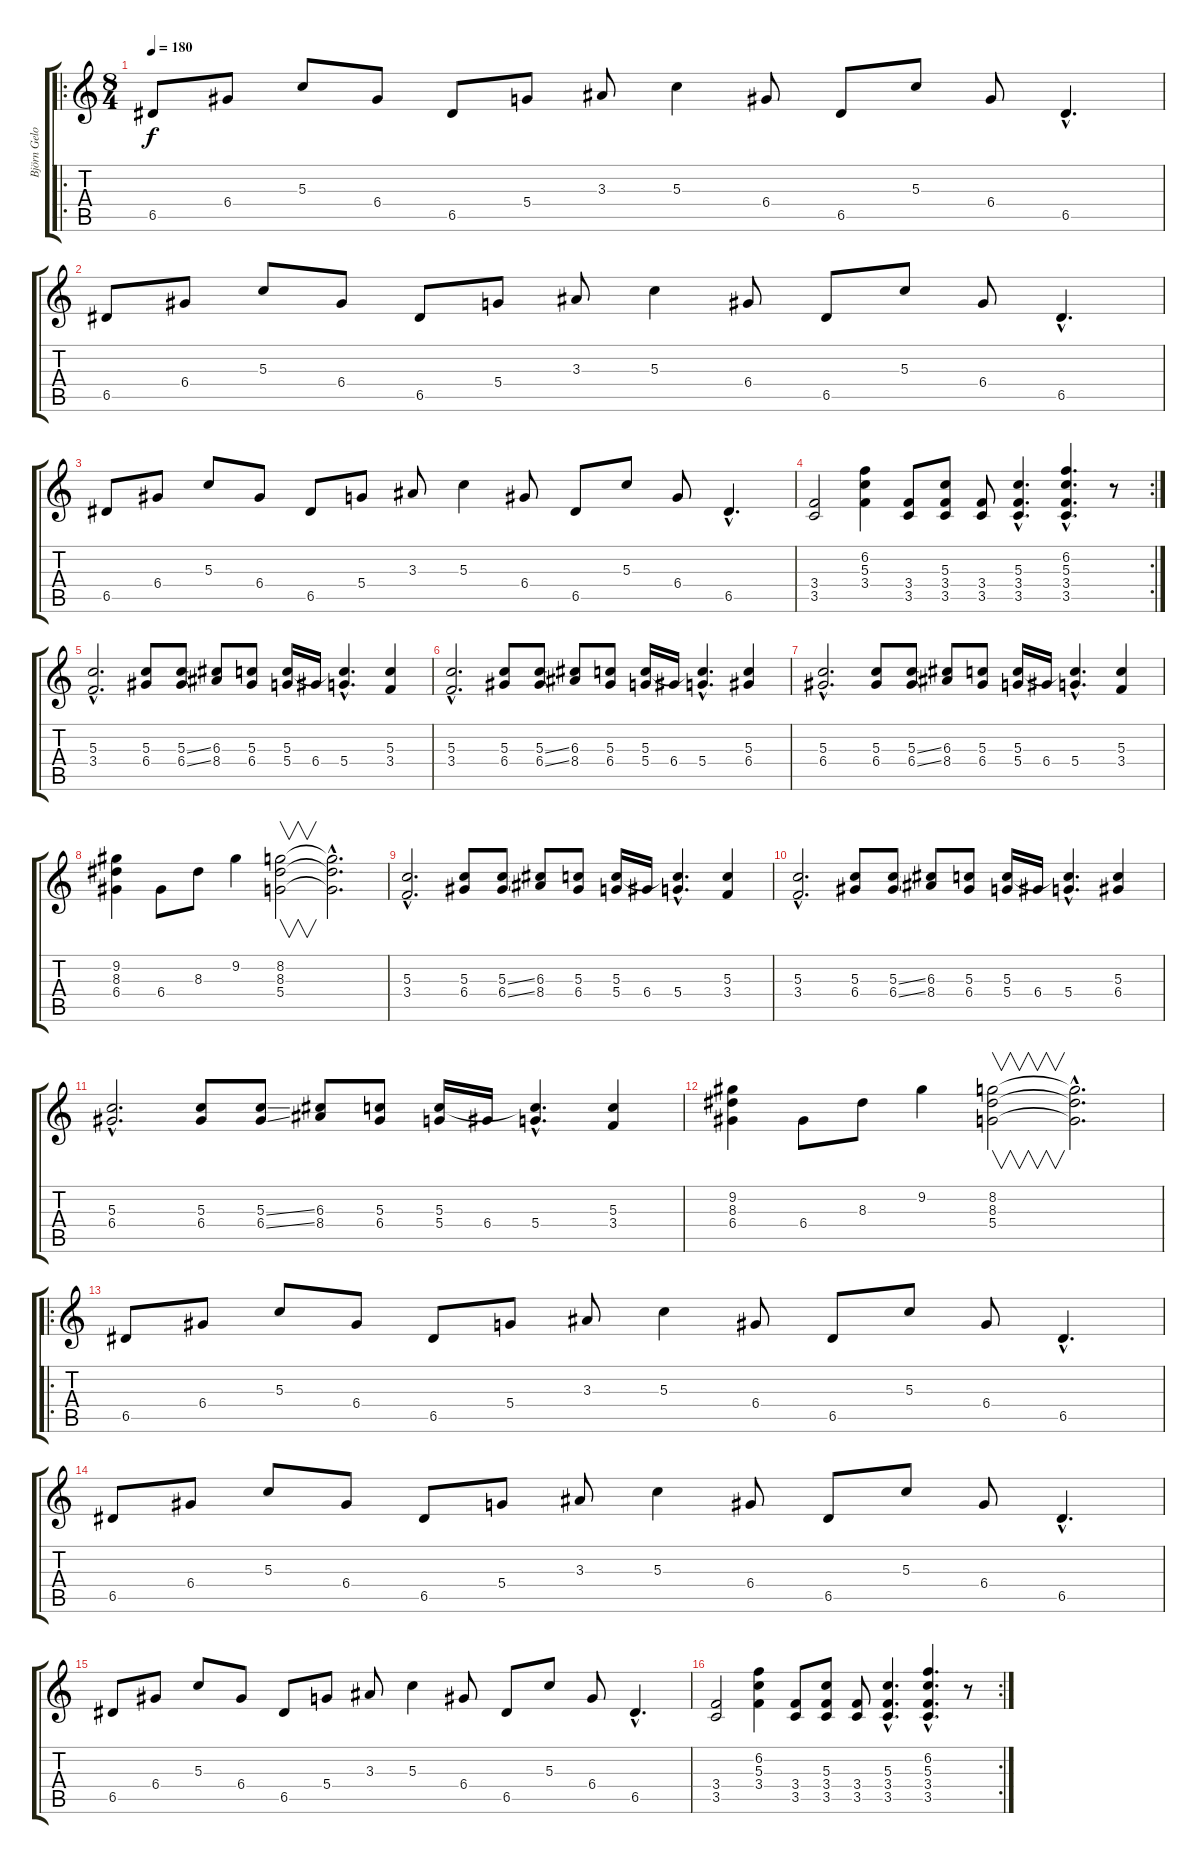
\track ("Björn Gelotte" "Björn Gelo") {instrument acousticguitarnylon}
\staff {score tabs}
\tuning (E4 B3 G3 D3 A2 E2) {hide}
\ro
\ts (8 4)
\tempo 180
\clef g2
\ks c
6.5.8{dy f} 6.4.8 5.3.8 6.4.8 6.5.8 5.4.8 3.3.8 5.3.4 6.4.8 6.5.8 5.3.8 6.4.8 6.5{hac}.4{d} |
6.5.8 6.4.8 5.3.8 6.4.8 6.5.8 5.4.8 3.3.8 5.3.4 6.4.8 6.5.8 5.3.8 6.4.8 6.5{hac}.4{d} |
6.5.8 6.4.8 5.3.8 6.4.8 6.5.8 5.4.8 3.3.8 5.3.4 6.4.8 6.5.8 5.3.8 6.4.8 6.5{hac}.4{d} |
\rc 2
(3.4 3.5).2 (6.2 5.3 3.4).4 (3.4 3.5).8 (5.3 3.4 3.5).8 (3.4 3.5).8 (5.3{hac} 3.4{hac} 3.5{hac}).4{d} (6.2{hac} 5.3{hac} 3.4{hac} 3.5{hac}).4{d} r.8 |
(5.3{hac} 3.4{hac}).2{d} (5.3 6.4).8 (5.3{ss} 6.4{ss}).8 (6.3 8.4).8 (5.3 6.4).8 (5.3 5.4).16 6.4.16 (5.3{hac t} 5.4{hac}).4{d} (5.3 3.4).4 |
(5.3{hac} 3.4{hac}).2{d} (5.3 6.4).8 (5.3{ss} 6.4{ss}).8 (6.3 8.4).8 (5.3 6.4).8 (5.3 5.4).16 6.4.16 (5.3{hac t} 5.4{hac}).4{d} (5.3 6.4).4 |
(5.3{hac} 6.4{hac}).2{d} (5.3 6.4).8 (5.3{ss} 6.4{ss}).8 (6.3 8.4).8 (5.3 6.4).8 (5.3 5.4).16 6.4.16 (5.3{hac t} 5.4{hac}).4{d} (5.3 3.4).4 |
(9.2 8.3 6.4).4 6.4.8 8.3.8 9.2.4 (8.2 8.3 5.4).2{v} (8.2{hac t} 8.3{hac t} 5.4{hac t}).2{d} |
(5.3{hac} 3.4{hac}).2{d} (5.3 6.4).8 (5.3{ss} 6.4{ss}).8 (6.3 8.4).8 (5.3 6.4).8 (5.3 5.4).16 6.4.16 (5.3{hac t} 5.4{hac}).4{d} (5.3 3.4).4 |
(5.3{hac} 3.4{hac}).2{d} (5.3 6.4).8 (5.3{ss} 6.4{ss}).8 (6.3 8.4).8 (5.3 6.4).8 (5.3 5.4).16 6.4.16 (5.3{hac t} 5.4{hac}).4{d} (5.3 6.4).4 |
(5.3{hac} 6.4{hac}).2{d} (5.3 6.4).8 (5.3{ss} 6.4{ss}).8 (6.3 8.4).8 (5.3 6.4).8 (5.3 5.4).16 6.4.16 (5.3{hac t} 5.4{hac}).4{d} (5.3 3.4).4 |
(9.2 8.3 6.4).4 6.4.8 8.3.8 9.2.4 (8.2 8.3 5.4).2{v} (8.2{hac t} 8.3{hac t} 5.4{hac t}).2{d} |
\ro
6.5.8 6.4.8 5.3.8 6.4.8 6.5.8 5.4.8 3.3.8 5.3.4 6.4.8 6.5.8 5.3.8 6.4.8 6.5{hac}.4{d} |
6.5.8 6.4.8 5.3.8 6.4.8 6.5.8 5.4.8 3.3.8 5.3.4 6.4.8 6.5.8 5.3.8 6.4.8 6.5{hac}.4{d} |
6.5.8 6.4.8 5.3.8 6.4.8 6.5.8 5.4.8 3.3.8 5.3.4 6.4.8 6.5.8 5.3.8 6.4.8 6.5{hac}.4{d} |
\rc 2
(3.4 3.5).2 (6.2 5.3 3.4).4 (3.4 3.5).8 (5.3 3.4 3.5).8 (3.4 3.5).8 (5.3{hac} 3.4{hac} 3.5{hac}).4{d} (6.2{hac} 5.3{hac} 3.4{hac} 3.5{hac}).4{d} r.8
